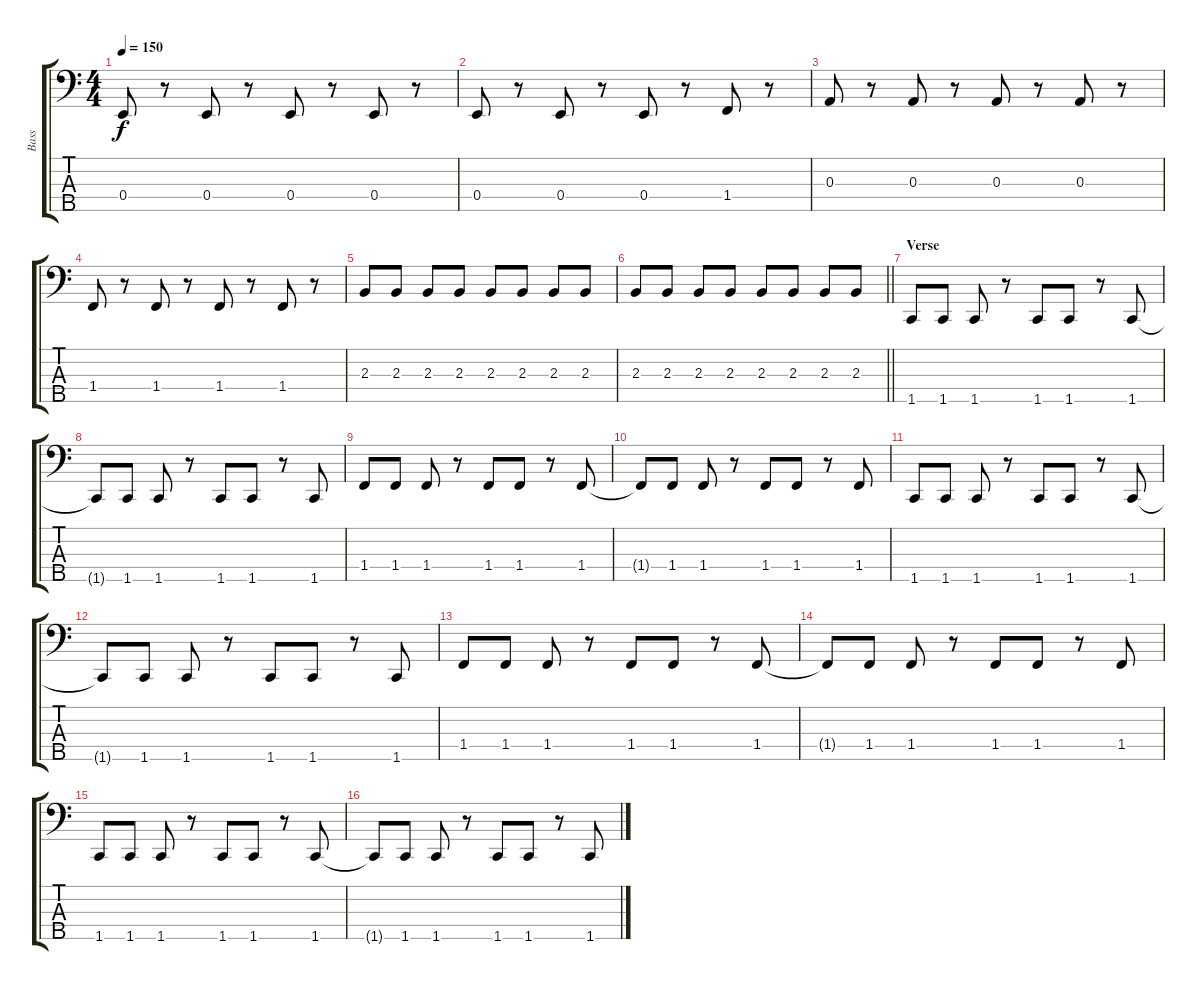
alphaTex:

\track ("Bass" "Bass") {instrument electricbasspick}
\staff {score tabs}
\tuning (G2 D2 A1 E1 B0) {hide}
\ts (4 4)
\tempo 150
\clef f4
\ks c
0.4.8{dy f} r.8 0.4.8 r.8 0.4.8 r.8 0.4.8 r.8 |
0.4.8 r.8 0.4.8 r.8 0.4.8 r.8 1.4.8 r.8 |
0.3.8 r.8 0.3.8 r.8 0.3.8 r.8 0.3.8 r.8 |
1.4.8 r.8 1.4.8 r.8 1.4.8 r.8 1.4.8 r.8 |
2.3.8 2.3.8 2.3.8 2.3.8 2.3.8 2.3.8 2.3.8 2.3.8 |
\barLineRight lightlight
2.3.8 2.3.8 2.3.8 2.3.8 2.3.8 2.3.8 2.3.8 2.3.8 |
\section ("" "Verse")
1.5.8 1.5.8 1.5.8 r.8 1.5.8 1.5.8 r.8 1.5.8 |
1.5{t}.8 1.5.8 1.5.8 r.8 1.5.8 1.5.8 r.8 1.5.8 |
1.4.8 1.4.8 1.4.8 r.8 1.4.8 1.4.8 r.8 1.4.8 |
1.4{t}.8 1.4.8 1.4.8 r.8 1.4.8 1.4.8 r.8 1.4.8 |
1.5.8 1.5.8 1.5.8 r.8 1.5.8 1.5.8 r.8 1.5.8 |
1.5{t}.8 1.5.8 1.5.8 r.8 1.5.8 1.5.8 r.8 1.5.8 |
1.4.8 1.4.8 1.4.8 r.8 1.4.8 1.4.8 r.8 1.4.8 |
1.4{t}.8 1.4.8 1.4.8 r.8 1.4.8 1.4.8 r.8 1.4.8 |
1.5.8 1.5.8 1.5.8 r.8 1.5.8 1.5.8 r.8 1.5.8 |
1.5{t}.8 1.5.8 1.5.8 r.8 1.5.8 1.5.8 r.8 1.5.8
